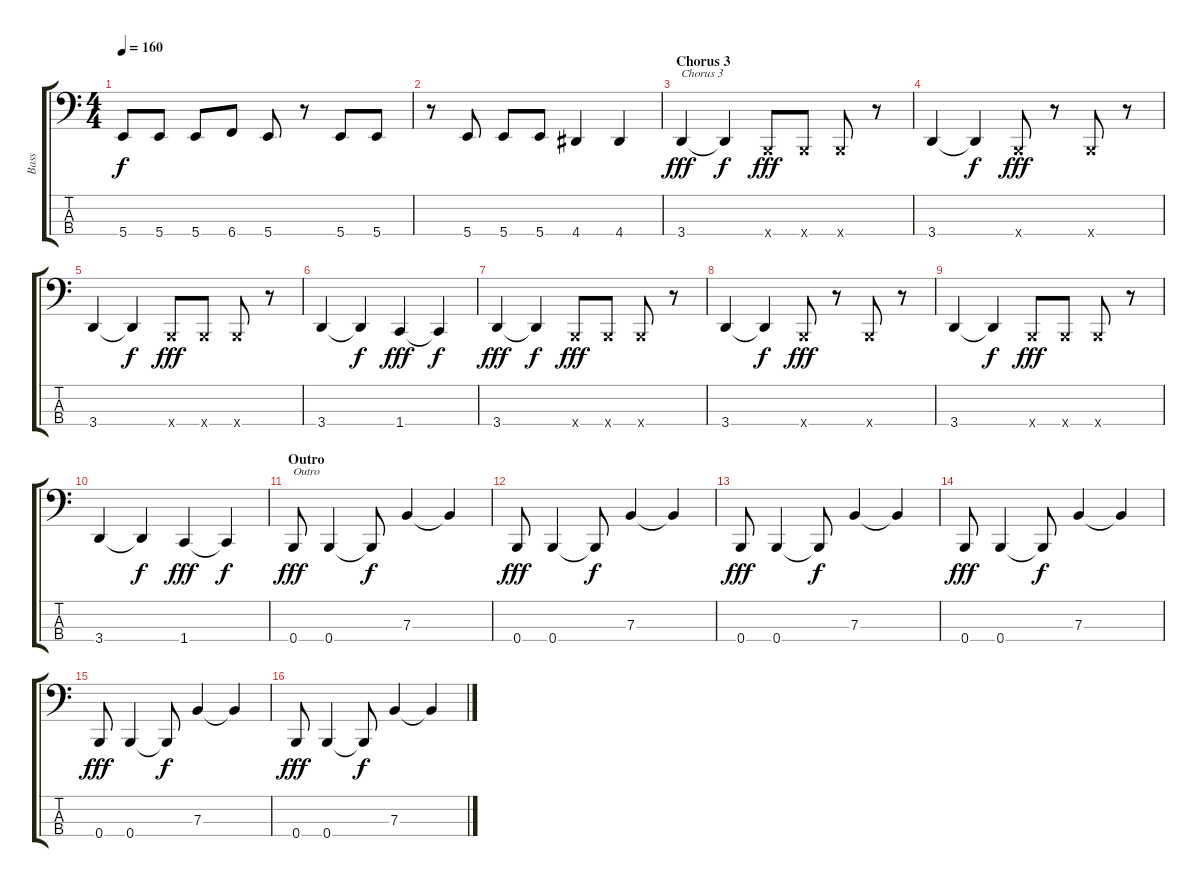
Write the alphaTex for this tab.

\track ("Bass" "Bass") {instrument slapbass2}
\staff {score tabs}
\tuning (D2 A1 E1 B0) {hide}
\ts (4 4)
\tempo 160
\clef f4
\ks c
5.4.8{dy f} 5.4.8 5.4.8 6.4.8 5.4.8 r.8 5.4.8 5.4.8 |
r.8 5.4.8 5.4.8 5.4.8 4.4.4 4.4.4 |
\section ("" "Chorus 3")
3.4.4{txt "Chorus 3" dy fff} 3.4{t}.4{dy f} 0.4{x}.8{dy fff} 0.4{x}.8 0.4{x}.8 r.8 |
3.4.4 3.4{t}.4{dy f} 0.4{x}.8{dy fff} r.8 0.4{x}.8 r.8 |
3.4.4 3.4{t}.4{dy f} 0.4{x}.8{dy fff} 0.4{x}.8 0.4{x}.8 r.8 |
3.4.4 3.4{t}.4{dy f} 1.4.4{dy fff} 1.4{t}.4{dy f} |
3.4.4{dy fff} 3.4{t}.4{dy f} 0.4{x}.8{dy fff} 0.4{x}.8 0.4{x}.8 r.8 |
3.4.4 3.4{t}.4{dy f} 0.4{x}.8{dy fff} r.8 0.4{x}.8 r.8 |
3.4.4 3.4{t}.4{dy f} 0.4{x}.8{dy fff} 0.4{x}.8 0.4{x}.8 r.8 |
3.4.4 3.4{t}.4{dy f} 1.4.4{dy fff} 1.4{t}.4{dy f} |
\section ("" "Outro")
0.4.8{txt "Outro" dy fff} 0.4.4 0.4{t}.8{dy f} 7.3.4 7.3{t}.4 |
0.4.8{dy fff} 0.4.4 0.4{t}.8{dy f} 7.3.4 7.3{t}.4 |
0.4.8{dy fff} 0.4.4 0.4{t}.8{dy f} 7.3.4 7.3{t}.4 |
0.4.8{dy fff} 0.4.4 0.4{t}.8{dy f} 7.3.4 7.3{t}.4 |
0.4.8{dy fff} 0.4.4 0.4{t}.8{dy f} 7.3.4 7.3{t}.4 |
0.4.8{dy fff} 0.4.4 0.4{t}.8{dy f} 7.3.4 7.3{t}.4
